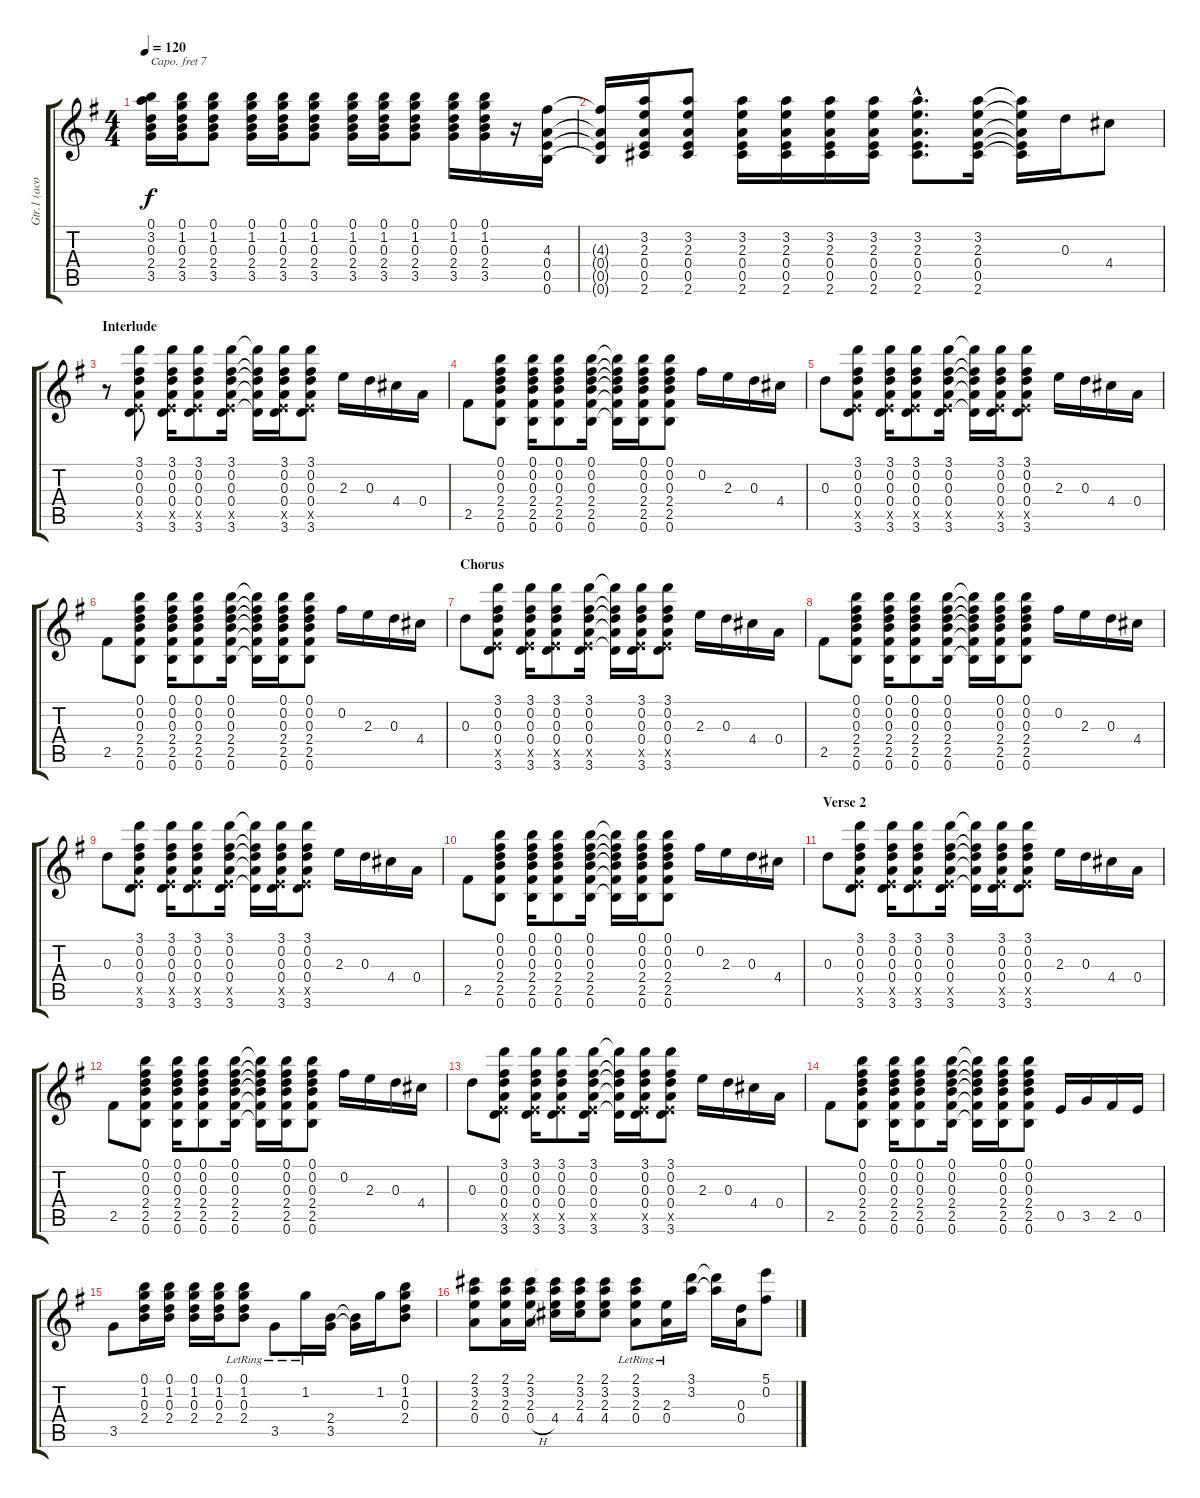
\track ("Gtr.1 (acous.)" "Gtr.1 (aco") {instrument acousticguitarsteel}
\staff {score tabs}
\capo 7
\tuning (E4 B3 G3 D3 A2 E2) {hide}
\ts (4 4)
\tempo 120
\clef g2
\ks g
(0.1{t} 3.2{t} 0.3{t} 2.4{t} 3.5{t}).16{dy f} (0.1 1.2 0.3 2.4 3.5).16 (0.1 1.2 0.3 2.4 3.5).8 (0.1 1.2 0.3 2.4 3.5).16 (0.1 1.2 0.3 2.4 3.5).16 (0.1 1.2 0.3 2.4 3.5).8 (0.1 1.2 0.3 2.4 3.5).16 (0.1 1.2 0.3 2.4 3.5).16 (0.1 1.2 0.3 2.4 3.5).8 (0.1 1.2 0.3 2.4 3.5).16 (0.1 1.2 0.3 2.4 3.5).16 r.16 (4.3 0.4 0.5 0.6).16 |
(4.3{t} 0.4{t} 0.5{t} 0.6{t}).16 (3.2 2.3 0.4 0.5 2.6).16 (3.2 2.3 0.4 0.5 2.6).8 (3.2 2.3 0.4 0.5 2.6).16 (3.2 2.3 0.4 0.5 2.6).16 (3.2 2.3 0.4 0.5 2.6).16 (3.2 2.3 0.4 0.5 2.6).16 (3.2{hac} 2.3{hac} 0.4{hac} 0.5{hac} 2.6{hac}).8{d} (3.2 2.3 0.4 0.5 2.6).16 (3.2{t} 2.3{t} 0.4{t} 0.5{t} 2.6{t}).16 0.3.16 4.4.8 |
\section ("" "Interlude")
r.8 (3.1 0.2 0.3 0.4 0.5{x} 3.6).8 (3.1 0.2 0.3 0.4 0.5{x} 3.6).16 (3.1 0.2 0.3 0.4 0.5{x} 3.6).8 (3.1 0.2 0.3 0.4 0.5{x} 3.6).16 (3.1{t} 0.2{t} 0.3{t} 0.4{t} 3.6{t}).16 (3.1 0.2 0.3 0.4 0.5{x} 3.6).16 (3.1 0.2 0.3 0.4 0.5{x} 3.6).8 2.3.16 0.3.16 4.4.16 0.4.16 |
2.5.8 (0.1 0.2 0.3 2.4 2.5 0.6).8 (0.1 0.2 0.3 2.4 2.5 0.6).16 (0.1 0.2 0.3 2.4 2.5 0.6).8 (0.1 0.2 0.3 2.4 2.5 0.6).16 (0.1{t} 0.2{t} 0.3{t} 2.4{t} 2.5{t} 0.6{t}).16 (0.1 0.2 0.3 2.4 2.5 0.6).16 (0.1 0.2 0.3 2.4 2.5 0.6).8 0.2.16 2.3.16 0.3.16 4.4.16 |
0.3.8 (3.1 0.2 0.3 0.4 0.5{x} 3.6).8 (3.1 0.2 0.3 0.4 0.5{x} 3.6).16 (3.1 0.2 0.3 0.4 0.5{x} 3.6).8 (3.1 0.2 0.3 0.4 0.5{x} 3.6).16 (3.1{t} 0.2{t} 0.3{t} 0.4{t} 3.6{t}).16 (3.1 0.2 0.3 0.4 0.5{x} 3.6).16 (3.1 0.2 0.3 0.4 0.5{x} 3.6).8 2.3.16 0.3.16 4.4.16 0.4.16 |
2.5.8 (0.1 0.2 0.3 2.4 2.5 0.6).8 (0.1 0.2 0.3 2.4 2.5 0.6).16 (0.1 0.2 0.3 2.4 2.5 0.6).8 (0.1 0.2 0.3 2.4 2.5 0.6).16 (0.1{t} 0.2{t} 0.3{t} 2.4{t} 2.5{t} 0.6{t}).16 (0.1 0.2 0.3 2.4 2.5 0.6).16 (0.1 0.2 0.3 2.4 2.5 0.6).8 0.2.16 2.3.16 0.3.16 4.4.16 |
\section ("" "Chorus")
0.3.8 (3.1 0.2 0.3 0.4 0.5{x} 3.6).8 (3.1 0.2 0.3 0.4 0.5{x} 3.6).16 (3.1 0.2 0.3 0.4 0.5{x} 3.6).8 (3.1 0.2 0.3 0.4 0.5{x} 3.6).16 (3.1{t} 0.2{t} 0.3{t} 0.4{t} 3.6{t}).16 (3.1 0.2 0.3 0.4 0.5{x} 3.6).16 (3.1 0.2 0.3 0.4 0.5{x} 3.6).8 2.3.16 0.3.16 4.4.16 0.4.16 |
2.5.8 (0.1 0.2 0.3 2.4 2.5 0.6).8 (0.1 0.2 0.3 2.4 2.5 0.6).16 (0.1 0.2 0.3 2.4 2.5 0.6).8 (0.1 0.2 0.3 2.4 2.5 0.6).16 (0.1{t} 0.2{t} 0.3{t} 2.4{t} 2.5{t} 0.6{t}).16 (0.1 0.2 0.3 2.4 2.5 0.6).16 (0.1 0.2 0.3 2.4 2.5 0.6).8 0.2.16 2.3.16 0.3.16 4.4.16 |
0.3.8 (3.1 0.2 0.3 0.4 0.5{x} 3.6).8 (3.1 0.2 0.3 0.4 0.5{x} 3.6).16 (3.1 0.2 0.3 0.4 0.5{x} 3.6).8 (3.1 0.2 0.3 0.4 0.5{x} 3.6).16 (3.1{t} 0.2{t} 0.3{t} 0.4{t} 3.6{t}).16 (3.1 0.2 0.3 0.4 0.5{x} 3.6).16 (3.1 0.2 0.3 0.4 0.5{x} 3.6).8 2.3.16 0.3.16 4.4.16 0.4.16 |
2.5.8 (0.1 0.2 0.3 2.4 2.5 0.6).8 (0.1 0.2 0.3 2.4 2.5 0.6).16 (0.1 0.2 0.3 2.4 2.5 0.6).8 (0.1 0.2 0.3 2.4 2.5 0.6).16 (0.1{t} 0.2{t} 0.3{t} 2.4{t} 2.5{t} 0.6{t}).16 (0.1 0.2 0.3 2.4 2.5 0.6).16 (0.1 0.2 0.3 2.4 2.5 0.6).8 0.2.16 2.3.16 0.3.16 4.4.16 |
\section ("" "Verse 2")
0.3.8 (3.1 0.2 0.3 0.4 0.5{x} 3.6).8 (3.1 0.2 0.3 0.4 0.5{x} 3.6).16 (3.1 0.2 0.3 0.4 0.5{x} 3.6).8 (3.1 0.2 0.3 0.4 0.5{x} 3.6).16 (3.1{t} 0.2{t} 0.3{t} 0.4{t} 3.6{t}).16 (3.1 0.2 0.3 0.4 0.5{x} 3.6).16 (3.1 0.2 0.3 0.4 0.5{x} 3.6).8 2.3.16 0.3.16 4.4.16 0.4.16 |
2.5.8 (0.1 0.2 0.3 2.4 2.5 0.6).8 (0.1 0.2 0.3 2.4 2.5 0.6).16 (0.1 0.2 0.3 2.4 2.5 0.6).8 (0.1 0.2 0.3 2.4 2.5 0.6).16 (0.1{t} 0.2{t} 0.3{t} 2.4{t} 2.5{t} 0.6{t}).16 (0.1 0.2 0.3 2.4 2.5 0.6).16 (0.1 0.2 0.3 2.4 2.5 0.6).8 0.2.16 2.3.16 0.3.16 4.4.16 |
0.3.8 (3.1 0.2 0.3 0.4 0.5{x} 3.6).8 (3.1 0.2 0.3 0.4 0.5{x} 3.6).16 (3.1 0.2 0.3 0.4 0.5{x} 3.6).8 (3.1 0.2 0.3 0.4 0.5{x} 3.6).16 (3.1{t} 0.2{t} 0.3{t} 0.4{t} 3.6{t}).16 (3.1 0.2 0.3 0.4 0.5{x} 3.6).16 (3.1 0.2 0.3 0.4 0.5{x} 3.6).8 2.3.16 0.3.16 4.4.16 0.4.16 |
2.5.8 (0.1 0.2 0.3 2.4 2.5 0.6).8 (0.1 0.2 0.3 2.4 2.5 0.6).16 (0.1 0.2 0.3 2.4 2.5 0.6).8 (0.1 0.2 0.3 2.4 2.5 0.6).16 (0.1{t} 0.2{t} 0.3{t} 2.4{t} 2.5{t} 0.6{t}).16 (0.1 0.2 0.3 2.4 2.5 0.6).16 (0.1 0.2 0.3 2.4 2.5 0.6).8 0.5.16 3.5.16 2.5.16 0.5.16 |
3.5.8 (0.1 1.2 0.3 2.4).16 (0.1 1.2 0.3 2.4).16 (0.1 1.2 0.3 2.4).16 (0.1 1.2 0.3 2.4).16 (0.1{lr} 1.2{lr} 0.3{lr} 2.4{lr}).8 3.5{lr}.8 1.2{lr}.16 (2.4 3.5).16 (2.4{t} 3.5{t}).16 1.2.16 (0.1 1.2 0.3 2.4).8 |
(2.1 3.2 2.3 0.4).8 (2.1 3.2 2.3 0.4).16 (2.1 3.2 2.3 0.4{h}).16 (2.1{t} 3.2{t} 2.3{t} 4.4).16 (2.1 3.2 2.3 4.4).16 (2.1 3.2 2.3 4.4).8 (2.1{lr} 3.2{lr} 2.3 0.4).8 (2.3{lr} 0.4{lr}).16 (3.1 3.2).16 (3.1{t} 3.2{t}).16 (0.3 0.4).16 (5.1 0.2).8
